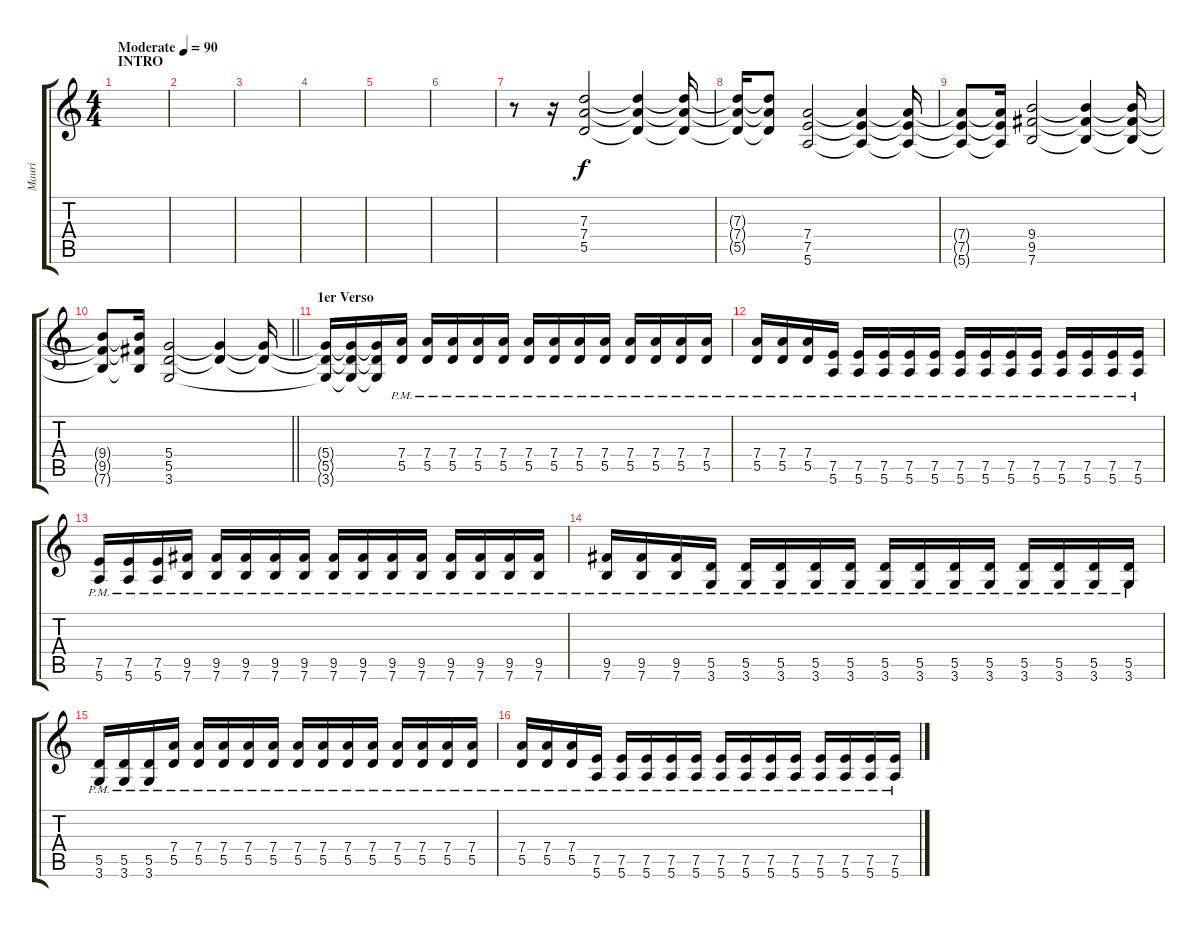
\track ("Mauri" "Mauri") {instrument distortionguitar}
\staff {score tabs}
\tuning (E4 B3 G3 D3 A2 E2) {hide}
\ts (4 4)
\section ("" "INTRO")
\tempo (90 "Moderate")
\clef g2
\ks c
|
|
|
|
|
|
r.8 r.16 (7.3 7.4 5.5).2 (7.3{t} 7.4{t} 5.5{t}).4 (7.3{t} 7.4{t} 5.5{t}).16 |
(7.3{t} 7.4{t} 5.5{t}).16 (7.3{t} 7.4{t} 5.5{t}).8 (7.4 7.5 5.6).2 (7.4{t} 7.5{t} 5.6{t}).4 (7.4{t} 7.5{t} 5.6{t}).16 |
(7.4{t} 7.5{t} 5.6{t}).8 (7.4{t} 7.5{t} 5.6{t}).16 (9.4 9.5 7.6).2 (9.4{t} 9.5{t} 7.6{t}).4 (9.4{t} 9.5{t} 7.6{t}).16 |
\barLineRight lightlight
(9.4{t} 9.5{t} 7.6{t}).8 (9.4{t} 9.5{t} 7.6{t}).16 (5.4 5.5 3.6).2 (5.4{t} 5.5{t}).4 (5.4{t} 5.5{t}).16 |
\section ("" "1er Verso")
(5.4{t} 5.5{t} 3.6{t}).16 (5.4{t} 5.5{t} 3.6{t}).16 (5.4{t} 5.5{t} 3.6{t}).16 (7.4{pm} 5.5{pm}).16 (7.4{pm} 5.5{pm}).16 (7.4{pm} 5.5{pm}).16 (7.4{pm} 5.5{pm}).16 (7.4{pm} 5.5{pm}).16 (7.4{pm} 5.5{pm}).16 (7.4{pm} 5.5{pm}).16 (7.4{pm} 5.5{pm}).16 (7.4{pm} 5.5{pm}).16 (7.4{pm} 5.5{pm}).16 (7.4{pm} 5.5{pm}).16 (7.4{pm} 5.5{pm}).16 (7.4{pm} 5.5{pm}).16 |
(7.4{pm} 5.5{pm}).16 (7.4{pm} 5.5{pm}).16 (7.4{pm} 5.5{pm}).16 (7.5{pm} 5.6{pm}).16 (7.5{pm} 5.6{pm}).16 (7.5{pm} 5.6{pm}).16 (7.5{pm} 5.6{pm}).16 (7.5{pm} 5.6{pm}).16 (7.5{pm} 5.6{pm}).16 (7.5{pm} 5.6{pm}).16 (7.5{pm} 5.6{pm}).16 (7.5{pm} 5.6{pm}).16 (7.5{pm} 5.6{pm}).16 (7.5{pm} 5.6{pm}).16 (7.5{pm} 5.6{pm}).16 (7.5{pm} 5.6{pm}).16 |
(7.5{pm} 5.6{pm}).16 (7.5{pm} 5.6{pm}).16 (7.5{pm} 5.6{pm}).16 (9.5{pm} 7.6{pm}).16 (9.5{pm} 7.6{pm}).16 (9.5{pm} 7.6{pm}).16 (9.5{pm} 7.6{pm}).16 (9.5{pm} 7.6{pm}).16 (9.5{pm} 7.6{pm}).16 (9.5{pm} 7.6{pm}).16 (9.5{pm} 7.6{pm}).16 (9.5{pm} 7.6{pm}).16 (9.5{pm} 7.6{pm}).16 (9.5{pm} 7.6{pm}).16 (9.5{pm} 7.6{pm}).16 (9.5{pm} 7.6{pm}).16 |
(9.5{pm} 7.6{pm}).16 (9.5{pm} 7.6{pm}).16 (9.5{pm} 7.6{pm}).16 (5.5{pm} 3.6{pm}).16 (5.5{pm} 3.6{pm}).16 (5.5{pm} 3.6{pm}).16 (5.5{pm} 3.6{pm}).16 (5.5{pm} 3.6{pm}).16 (5.5{pm} 3.6{pm}).16 (5.5{pm} 3.6{pm}).16 (5.5{pm} 3.6{pm}).16 (5.5{pm} 3.6{pm}).16 (5.5{pm} 3.6{pm}).16 (5.5{pm} 3.6{pm}).16 (5.5{pm} 3.6{pm}).16 (5.5{pm} 3.6{pm}).16 |
(5.5{pm} 3.6{pm}).16 (5.5{pm} 3.6{pm}).16 (5.5{pm} 3.6{pm}).16 (7.4{pm} 5.5{pm}).16 (7.4{pm} 5.5{pm}).16 (7.4{pm} 5.5{pm}).16 (7.4{pm} 5.5{pm}).16 (7.4{pm} 5.5{pm}).16 (7.4{pm} 5.5{pm}).16 (7.4{pm} 5.5{pm}).16 (7.4{pm} 5.5{pm}).16 (7.4{pm} 5.5{pm}).16 (7.4{pm} 5.5{pm}).16 (7.4{pm} 5.5{pm}).16 (7.4{pm} 5.5{pm}).16 (7.4{pm} 5.5{pm}).16 |
(7.4{pm} 5.5{pm}).16 (7.4{pm} 5.5{pm}).16 (7.4{pm} 5.5{pm}).16 (7.5{pm} 5.6{pm}).16 (7.5{pm} 5.6{pm}).16 (7.5{pm} 5.6{pm}).16 (7.5{pm} 5.6{pm}).16 (7.5{pm} 5.6{pm}).16 (7.5{pm} 5.6{pm}).16 (7.5{pm} 5.6{pm}).16 (7.5{pm} 5.6{pm}).16 (7.5{pm} 5.6{pm}).16 (7.5{pm} 5.6{pm}).16 (7.5{pm} 5.6{pm}).16 (7.5{pm} 5.6{pm}).16 (7.5{pm} 5.6{pm}).16
